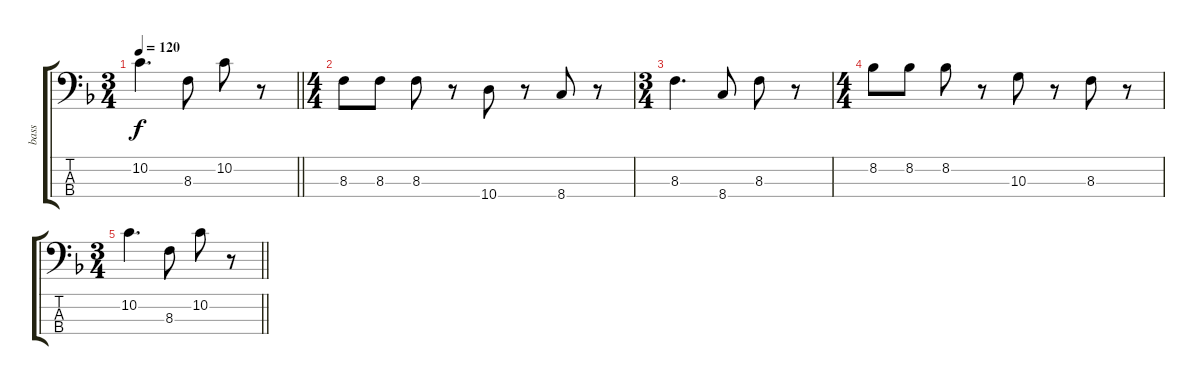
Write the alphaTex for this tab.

\track ("bass" "bass") {instrument electricbassfinger}
\staff {score tabs}
\tuning (G2 D2 A1 E1) {hide}
\ts (3 4)
\tempo 120
\clef f4
\barLineRight lightlight
\ks f
10.2.4{d dy f} 8.3.8 10.2.8 r.8 |
\ts (4 4)
8.3.8 8.3.8 8.3.8 r.8 10.4.8 r.8 8.4.8 r.8 |
\ts (3 4)
8.3.4{d} 8.4.8 8.3.8 r.8 |
\ts (4 4)
8.2.8 8.2.8 8.2.8 r.8 10.3.8 r.8 8.3.8 r.8 |
\ts (3 4)
\barLineRight lightlight
10.2.4{d} 8.3.8 10.2.8 r.8
